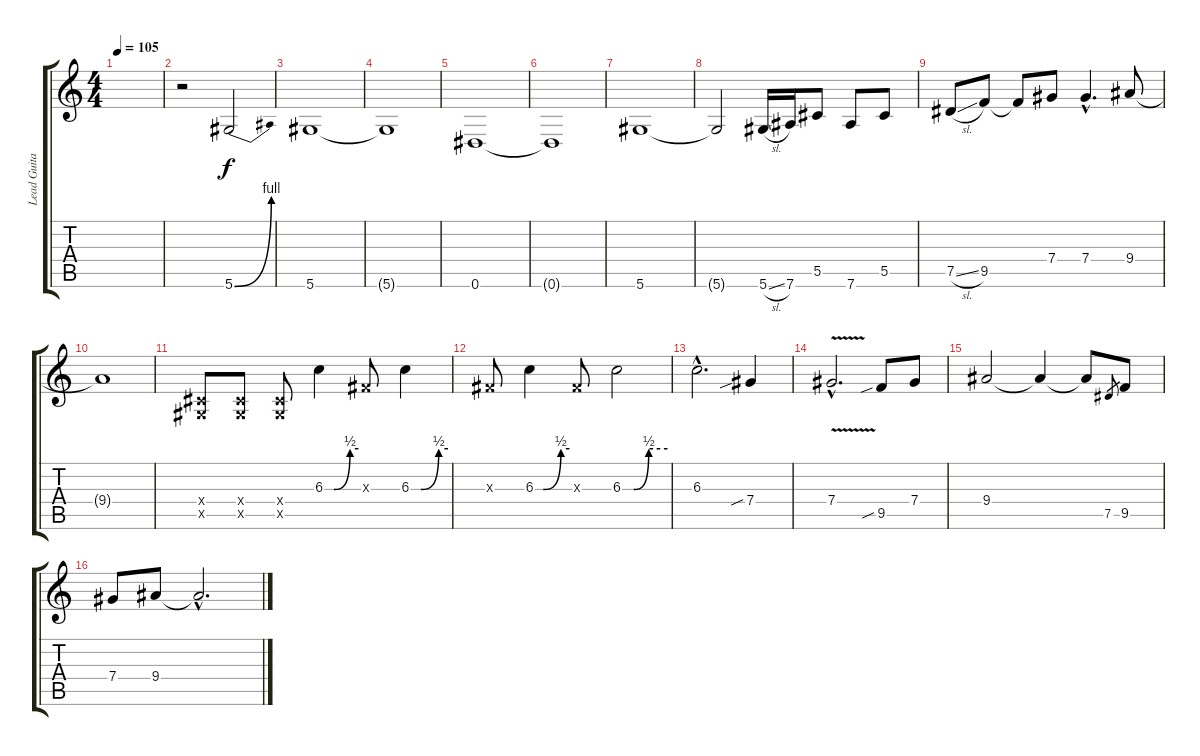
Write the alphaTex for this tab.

\track ("Lead Guitar" "Lead Guita") {instrument distortionguitar}
\staff {score tabs}
\tuning (Eb4 Bb3 Gb3 Db3 Ab2 Eb2) {hide}
\ts (4 4)
\tempo 105
\clef g2
\ks c
|
r.2 5.6{be (bend 0 0 60 4)}.2 |
5.6.1 |
5.6{t}.1 |
0.6.1 |
0.6{t}.1 |
5.6.1 |
5.6{t}.2 5.6{sl}.16 7.6.16 5.5.8 7.6.8 5.5.8 |
7.5{sl}.8 9.5.8 9.5{t}.8 7.4.8 7.4{hac}.4{d} 9.4.8 |
9.4{t}.1 |
(0.4{x} 0.5{x}).8 (0.4{x} 0.5{x}).8 (0.4{x} 0.5{x}).8 6.3{be (custom 0 0 16 0 45 2 60 2)}.4 0.3{x}.8 6.3{be (custom 0 0 16 0 45 2 60 2)}.4 |
0.3{x}.8 6.3{be (custom 0 0 14 0 45 2 60 2)}.4 0.3{x}.8 6.3{be (custom 0 0 15 0 35 2 60 2)}.2 |
6.3{hac}.2{d} 7.4{sib}.4 |
7.4{v hac}.2{d} 9.5{sib}.8 7.4.8 |
9.4.2 9.4{t}.4 9.4{t}.8 7.5.8{gr} 9.5.8 |
7.4.8 9.4.8 9.4{hac t}.2{d}
